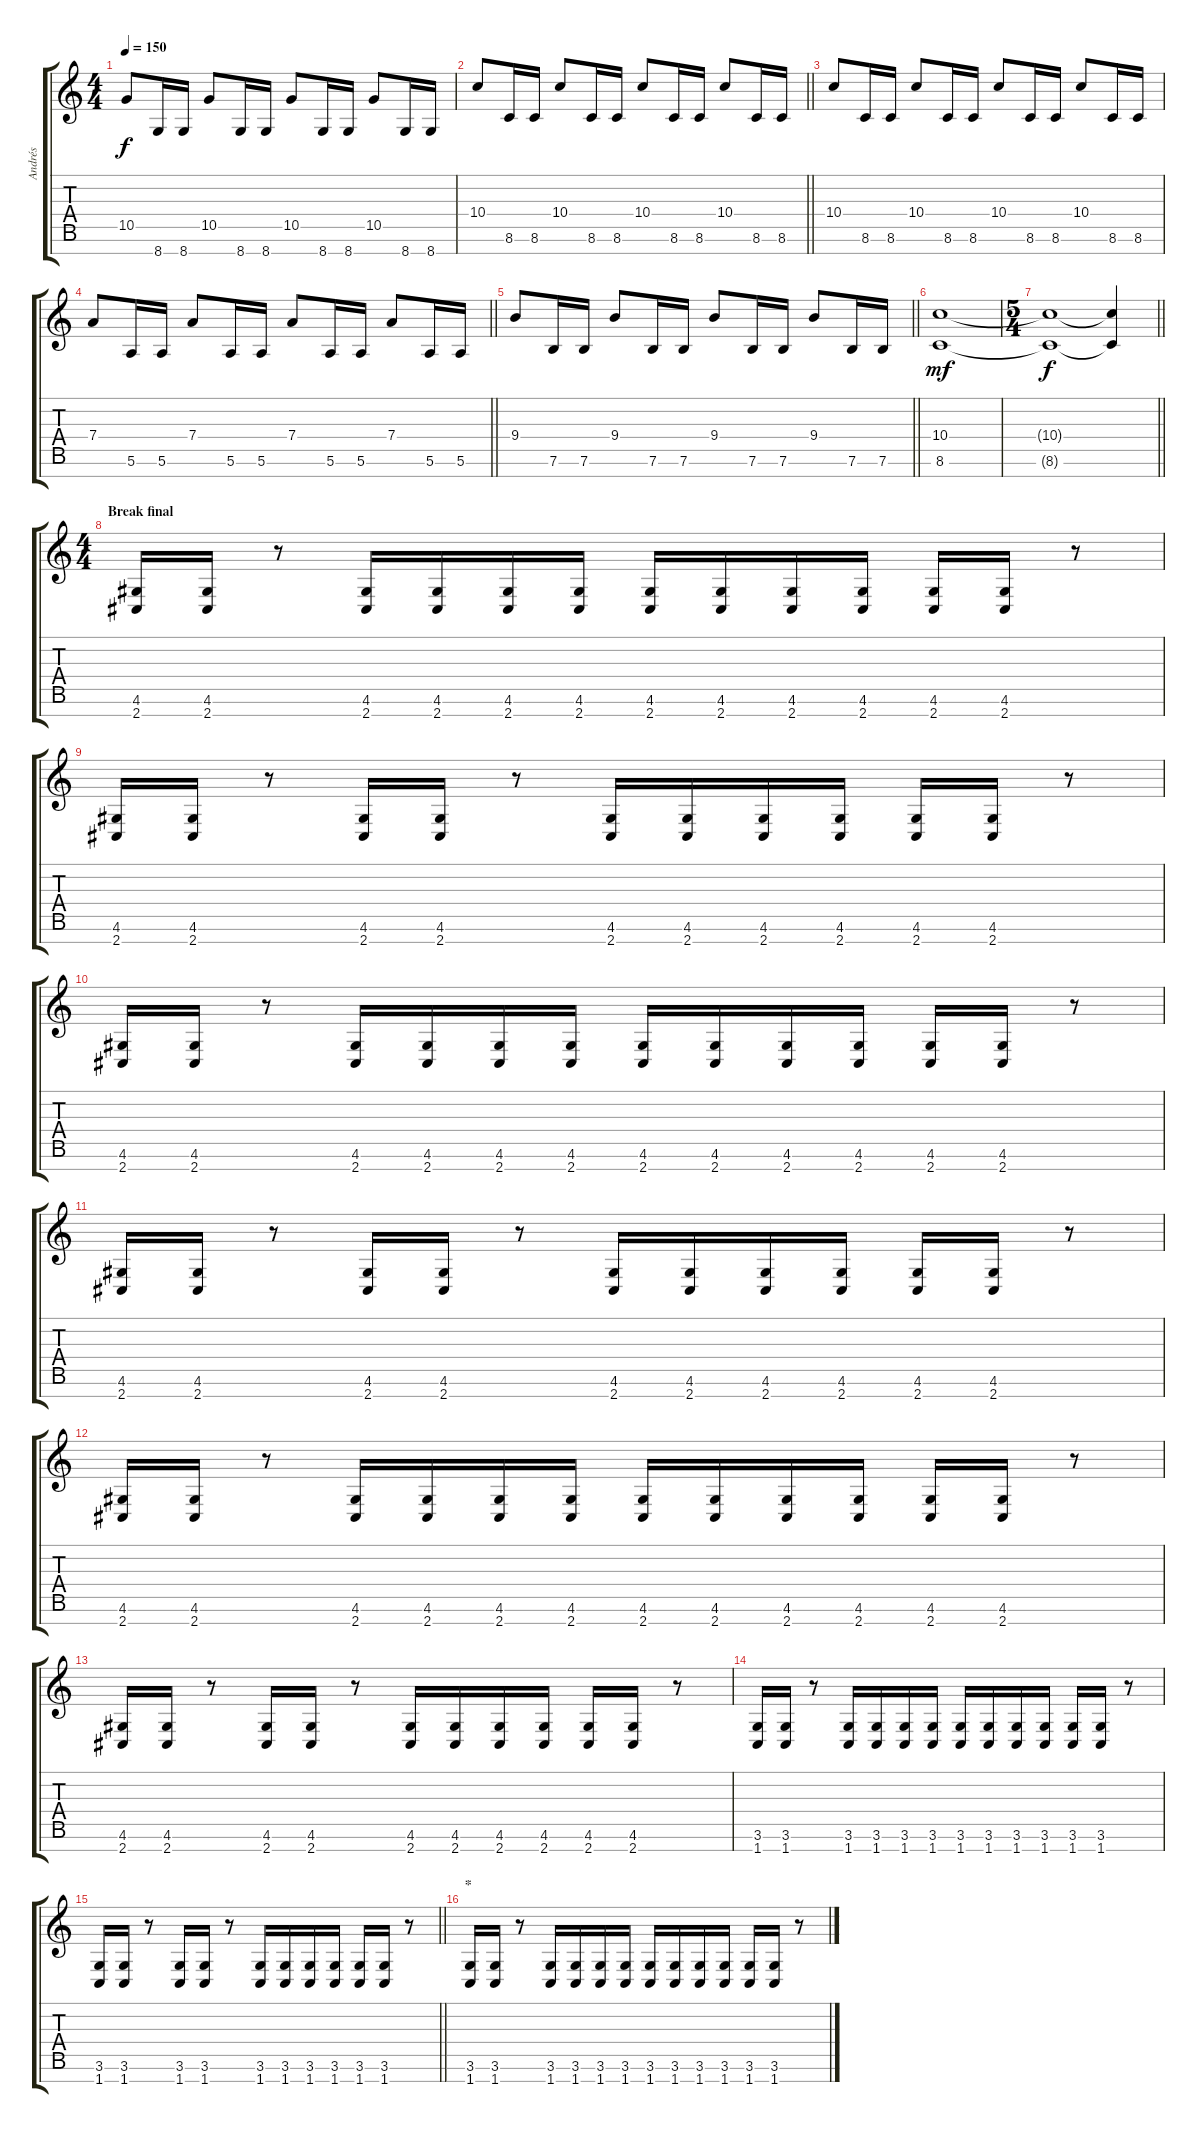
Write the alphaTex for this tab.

\track ("Andrés" "Andrés") {instrument distortionguitar}
\staff {score tabs}
\tuning (E4 B3 G3 D3 A2 E2 B1) {hide}
\ts (4 4)
\tempo 150
\clef g2
\ks c
10.5.8{dy f} 8.7.16 8.7.16 10.5.8 8.7.16 8.7.16 10.5.8 8.7.16 8.7.16 10.5.8 8.7.16 8.7.16 |
\barLineRight lightlight
10.4.8 8.6.16 8.6.16 10.4.8 8.6.16 8.6.16 10.4.8 8.6.16 8.6.16 10.4.8 8.6.16 8.6.16 |
10.4.8 8.6.16 8.6.16 10.4.8 8.6.16 8.6.16 10.4.8 8.6.16 8.6.16 10.4.8 8.6.16 8.6.16 |
\barLineRight lightlight
7.4.8 5.6.16 5.6.16 7.4.8 5.6.16 5.6.16 7.4.8 5.6.16 5.6.16 7.4.8 5.6.16 5.6.16 |
\barLineRight lightlight
9.4.8 7.6.16 7.6.16 9.4.8 7.6.16 7.6.16 9.4.8 7.6.16 7.6.16 9.4.8 7.6.16 7.6.16 |
(10.4 8.6).1{dy mf} |
\ts (5 4)
\barLineRight lightlight
(10.4{t} 8.6{t}).1{dy f} (10.4{t} 8.6{t}).4 |
\ts (4 4)
\section ("" "Break final")
(4.6 2.7).16 (4.6 2.7).16 r.8 (4.6 2.7).16 (4.6 2.7).16 (4.6 2.7).16 (4.6 2.7).16 (4.6 2.7).16 (4.6 2.7).16 (4.6 2.7).16 (4.6 2.7).16 (4.6 2.7).16 (4.6 2.7).16 r.8 |
(4.6 2.7).16 (4.6 2.7).16 r.8 (4.6 2.7).16 (4.6 2.7).16 r.8 (4.6 2.7).16 (4.6 2.7).16 (4.6 2.7).16 (4.6 2.7).16 (4.6 2.7).16 (4.6 2.7).16 r.8 |
(4.6 2.7).16 (4.6 2.7).16 r.8 (4.6 2.7).16 (4.6 2.7).16 (4.6 2.7).16 (4.6 2.7).16 (4.6 2.7).16 (4.6 2.7).16 (4.6 2.7).16 (4.6 2.7).16 (4.6 2.7).16 (4.6 2.7).16 r.8 |
(4.6 2.7).16 (4.6 2.7).16 r.8 (4.6 2.7).16 (4.6 2.7).16 r.8 (4.6 2.7).16 (4.6 2.7).16 (4.6 2.7).16 (4.6 2.7).16 (4.6 2.7).16 (4.6 2.7).16 r.8 |
(4.6 2.7).16 (4.6 2.7).16 r.8 (4.6 2.7).16 (4.6 2.7).16 (4.6 2.7).16 (4.6 2.7).16 (4.6 2.7).16 (4.6 2.7).16 (4.6 2.7).16 (4.6 2.7).16 (4.6 2.7).16 (4.6 2.7).16 r.8 |
(4.6 2.7).16 (4.6 2.7).16 r.8 (4.6 2.7).16 (4.6 2.7).16 r.8 (4.6 2.7).16 (4.6 2.7).16 (4.6 2.7).16 (4.6 2.7).16 (4.6 2.7).16 (4.6 2.7).16 r.8 |
(3.6 1.7).16 (3.6 1.7).16 r.8 (3.6 1.7).16 (3.6 1.7).16 (3.6 1.7).16 (3.6 1.7).16 (3.6 1.7).16 (3.6 1.7).16 (3.6 1.7).16 (3.6 1.7).16 (3.6 1.7).16 (3.6 1.7).16 r.8 |
\barLineRight lightlight
(3.6 1.7).16 (3.6 1.7).16 r.8 (3.6 1.7).16 (3.6 1.7).16 r.8 (3.6 1.7).16 (3.6 1.7).16 (3.6 1.7).16 (3.6 1.7).16 (3.6 1.7).16 (3.6 1.7).16 r.8 |
\section ("" "*")
(3.6 1.7).16 (3.6 1.7).16 r.8 (3.6 1.7).16 (3.6 1.7).16 (3.6 1.7).16 (3.6 1.7).16 (3.6 1.7).16 (3.6 1.7).16 (3.6 1.7).16 (3.6 1.7).16 (3.6 1.7).16 (3.6 1.7).16 r.8
